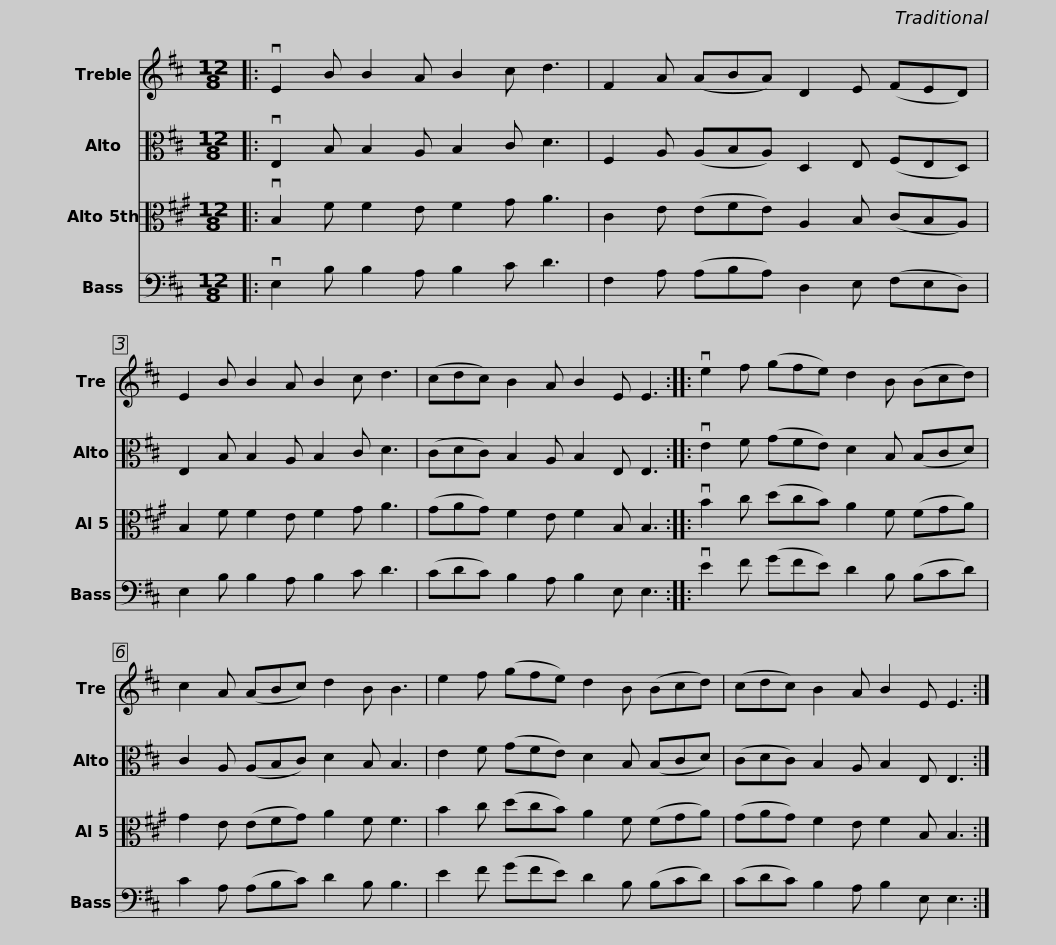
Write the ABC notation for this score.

X:1
%%score 1 2 3 4
L:1/8
M:12/8
I:linebreak $
K:D
V:1 treble
V:2 alto
V:3 alto
V:4 bass transpose=-12
V:1
|: vE2 B B2 A B2 c d3 | F2 A (ABA) D2 E (FED) |$ E2 B B2 A B2 c d3 | (cdc) B2 A B2 E E3 ::$ ve2 f (gfe) d2 B (Bcd) | %5
 c2 A (ABc) d2 B B3 |$ e2 f (gfe) d2 B (Bcd) | (cdc) B2 A B2 E E3 :| %8
V:2
|: vE,2 B, B,2 A, B,2 C D3 | F,2 A, (A,B,A,) D,2 E, (F,E,D,) |$ E,2 B, B,2 A, B,2 C D3 | (CDC) B,2 A, B,2 E, E,3 ::$ vE2 F (GFE) D2 B, (B,CD) | %5
 C2 A, (A,B,C) D2 B, B,3 |$ E2 F (GFE) D2 B, (B,CD) | (CDC) B,2 A, B,2 E, E,3 :| %8
V:3
[K:A]|: vB,2 F F2 E F2 G A3 | C2 E (EFE) A,2 B, (CB,A,) |$ B,2 F F2 E F2 G A3 | (GAG) F2 E F2 B, B,3 ::$ vB2 c (dcB) A2 F (FGA) | %5
 G2 E (EFG) A2 F F3 |$ B2 c (dcB) A2 F (FGA) | (GAG) F2 E F2 B, B,3 :| %8
V:4
|: vE,2 B, B,2 A, B,2 C D3 | F,2 A, (A,B,A,) D,2 E, (F,E,D,) |$ E,2 B, B,2 A, B,2 C D3 | (CDC) B,2 A, B,2 E, E,3 ::$ vE2 F (GFE) D2 B, (B,CD) | %5
 C2 A, (A,B,C) D2 B, B,3 |$ E2 F (GFE) D2 B, (B,CD) | (CDC) B,2 A, B,2 E, E,3 :| %8
